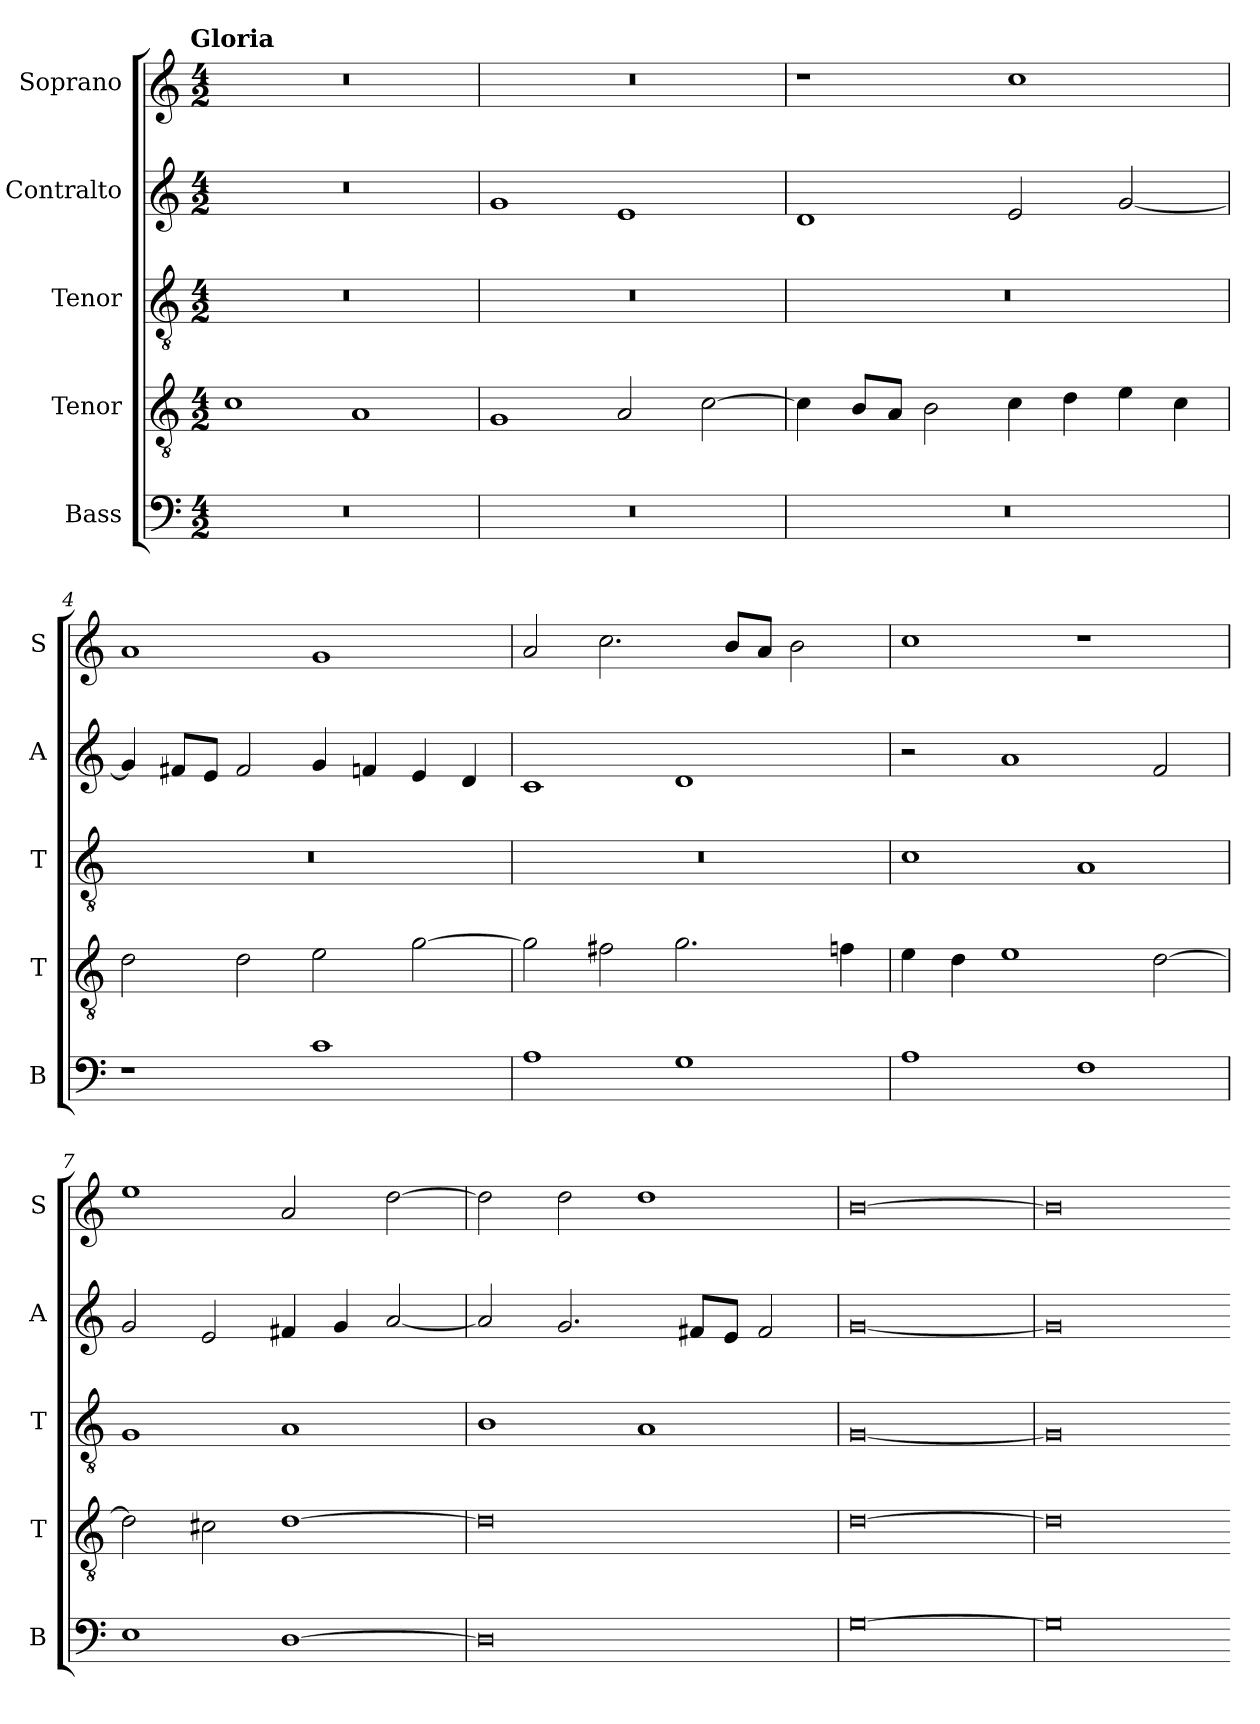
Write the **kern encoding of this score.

**kern	**kern	**kern	**kern	**kern
*part5	*part4	*part3	*part2	*part1
*staff5	*staff4	*staff3	*staff2	*staff1
*I"Bass	*I"Tenor	*I"Tenor	*I"Contralto	*I"Soprano
*I'B	*I'T	*I'T	*I'A	*I'S
*clefF4	*clefGv2	*clefGv2	*clefG2	*clefG2
*k[]	*k[]	*k[]	*k[]	*k[]
*G:mix	*G:mix	*G:mix	*G:mix	*G:mix
!!LO:TX:omd:t=Gloria
*M4/2	*M4/2	*M4/2	*M4/2	*M4/2
=1	=1	=1	=1	=1
0r	1c	0r	0r	0r
.	1A	.	.	.
=2	=2	=2	=2	=2
0r	1G	0r	1g	0r
.	2A	.	1e	.
.	[2c	.	.	.
=3	=3	=3	=3	=3
0r	4c]	0r	1d	1r
.	8B/L	.	.	.
.	8A/J	.	.	.
.	2B	.	.	.
.	4c	.	2e	1cc
.	4d	.	.	.
.	4e	.	[2g	.
.	4c	.	.	.
=4	=4	=4	=4	=4
1r	2d	0r	4g]	1a
.	.	.	8f#X/L	.
.	.	.	8e/J	.
.	2d	.	2f#	.
1c	2e	.	4g	1g
.	.	.	4fn	.
.	[2g	.	4e	.
.	.	.	4d	.
=5	=5	=5	=5	=5
1A	2g]	0r	1c	2a
.	2f#X	.	.	2.cc
1G	2.g	.	1d	.
.	.	.	.	8b/L
.	.	.	.	8a/J
.	.	.	.	2b
.	4fn	.	.	.
=6	=6	=6	=6	=6
1A	4e	1c	2r	1cc
.	4d	.	.	.
.	1e	.	1a	.
1F	.	1A	.	1r
.	[2d	.	2f	.
=7	=7	=7	=7	=7
1E	2d]	1G	2g	1ee
.	2c#X	.	2e	.
[1D	[1d	1A	4f#X	2a
.	.	.	4g	.
.	.	.	[2a	[2dd
=8	=8	=8	=8	=8
0D]	0d]	1B	2a]	2dd]
.	.	.	2.g	2dd
.	.	1A	.	1dd
.	.	.	8f#X/L	.
.	.	.	8e/J	.
.	.	.	2f#	.
=9	=9	=9	=9	=9
[0G	[0d	[0G	[0g	[0b
=10	=10	=10	=10	=10
0G]	0d]	0G]	0g]	0b]
=-	=-	=-	=-	=-
*-	*-	*-	*-	*-
